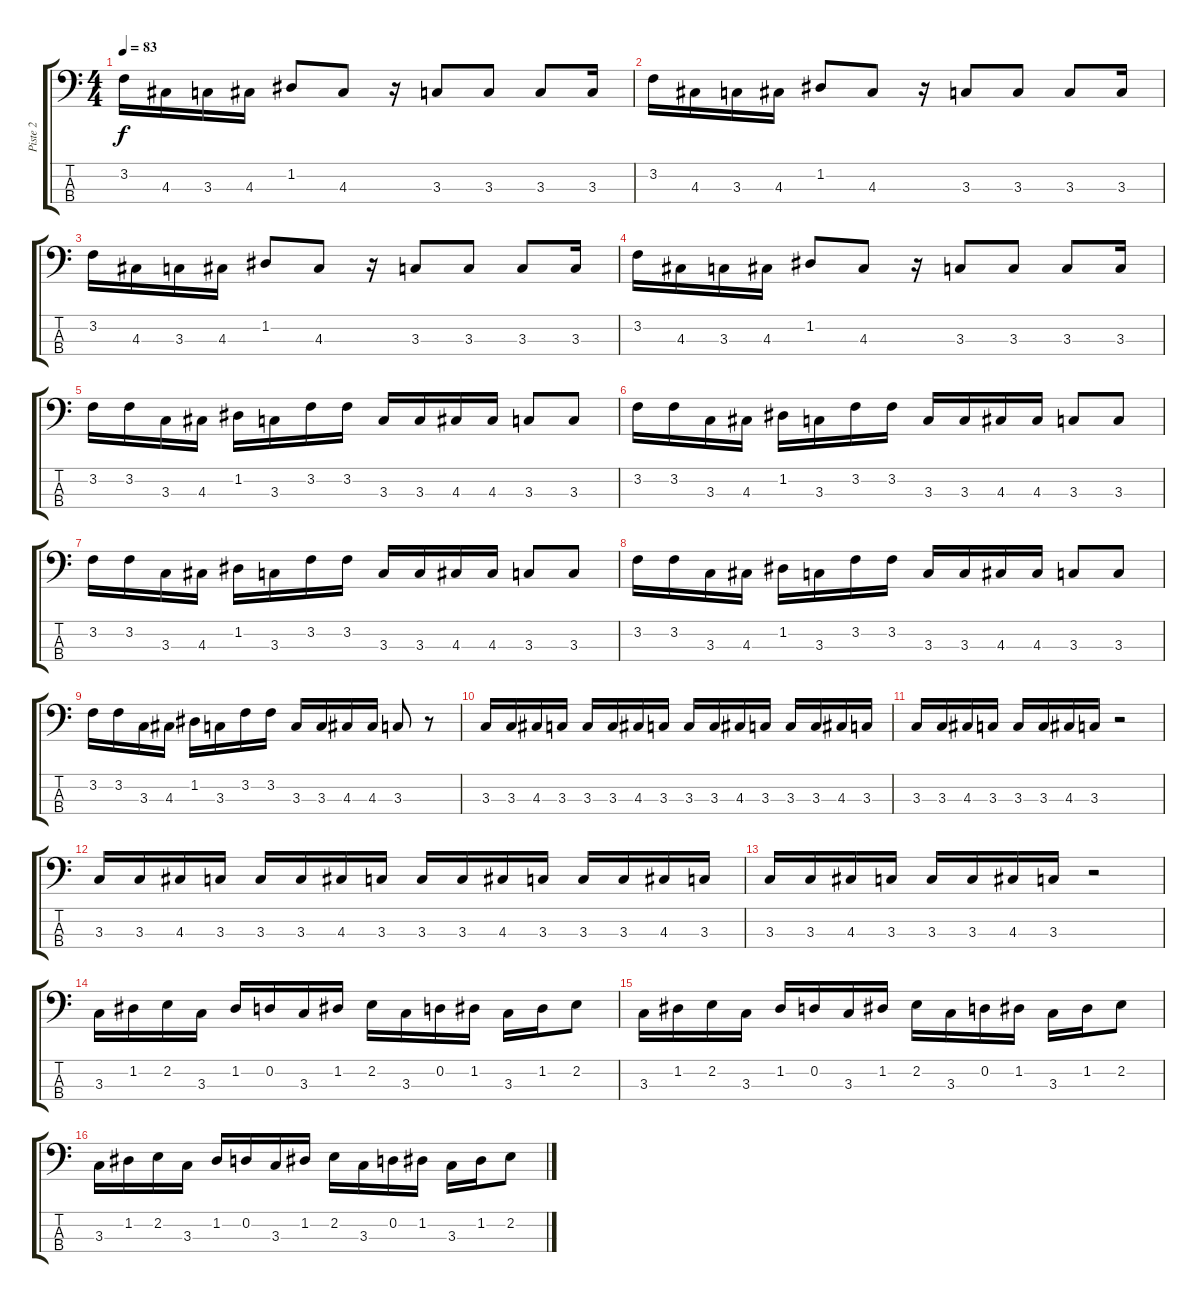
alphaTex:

\track ("Piste 2" "Piste 2") {instrument electricbassfinger}
\staff {score tabs}
\tuning (G2 D2 A1 E1) {hide}
\ts (4 4)
\tempo 83
\clef f4
\ks c
3.2.16{dy f} 4.3.16 3.3.16 4.3.16 1.2.8 4.3.8 r.16 3.3.8 3.3.8 3.3.8 3.3.16 |
3.2.16 4.3.16 3.3.16 4.3.16 1.2.8 4.3.8 r.16 3.3.8 3.3.8 3.3.8 3.3.16 |
3.2.16 4.3.16 3.3.16 4.3.16 1.2.8 4.3.8 r.16 3.3.8 3.3.8 3.3.8 3.3.16 |
3.2.16 4.3.16 3.3.16 4.3.16 1.2.8 4.3.8 r.16 3.3.8 3.3.8 3.3.8 3.3.16 |
3.2.16 3.2.16 3.3.16 4.3.16 1.2.16 3.3.16 3.2.16 3.2.16 3.3.16 3.3.16 4.3.16 4.3.16 3.3.8 3.3.8 |
3.2.16 3.2.16 3.3.16 4.3.16 1.2.16 3.3.16 3.2.16 3.2.16 3.3.16 3.3.16 4.3.16 4.3.16 3.3.8 3.3.8 |
3.2.16 3.2.16 3.3.16 4.3.16 1.2.16 3.3.16 3.2.16 3.2.16 3.3.16 3.3.16 4.3.16 4.3.16 3.3.8 3.3.8 |
3.2.16 3.2.16 3.3.16 4.3.16 1.2.16 3.3.16 3.2.16 3.2.16 3.3.16 3.3.16 4.3.16 4.3.16 3.3.8 3.3.8 |
3.2.16 3.2.16 3.3.16 4.3.16 1.2.16 3.3.16 3.2.16 3.2.16 3.3.16 3.3.16 4.3.16 4.3.16 3.3.8 r.8 |
3.3.16 3.3.16 4.3.16 3.3.16 3.3.16 3.3.16 4.3.16 3.3.16 3.3.16 3.3.16 4.3.16 3.3.16 3.3.16 3.3.16 4.3.16 3.3.16 |
3.3.16 3.3.16 4.3.16 3.3.16 3.3.16 3.3.16 4.3.16 3.3.16 r.2 |
3.3.16 3.3.16 4.3.16 3.3.16 3.3.16 3.3.16 4.3.16 3.3.16 3.3.16 3.3.16 4.3.16 3.3.16 3.3.16 3.3.16 4.3.16 3.3.16 |
3.3.16 3.3.16 4.3.16 3.3.16 3.3.16 3.3.16 4.3.16 3.3.16 r.2 |
3.3.16 1.2.16 2.2.16 3.3.16 1.2.16 0.2.16 3.3.16 1.2.16 2.2.16 3.3.16 0.2.16 1.2.16 3.3.16 1.2.16 2.2.8 |
3.3.16 1.2.16 2.2.16 3.3.16 1.2.16 0.2.16 3.3.16 1.2.16 2.2.16 3.3.16 0.2.16 1.2.16 3.3.16 1.2.16 2.2.8 |
3.3.16 1.2.16 2.2.16 3.3.16 1.2.16 0.2.16 3.3.16 1.2.16 2.2.16 3.3.16 0.2.16 1.2.16 3.3.16 1.2.16 2.2.8
